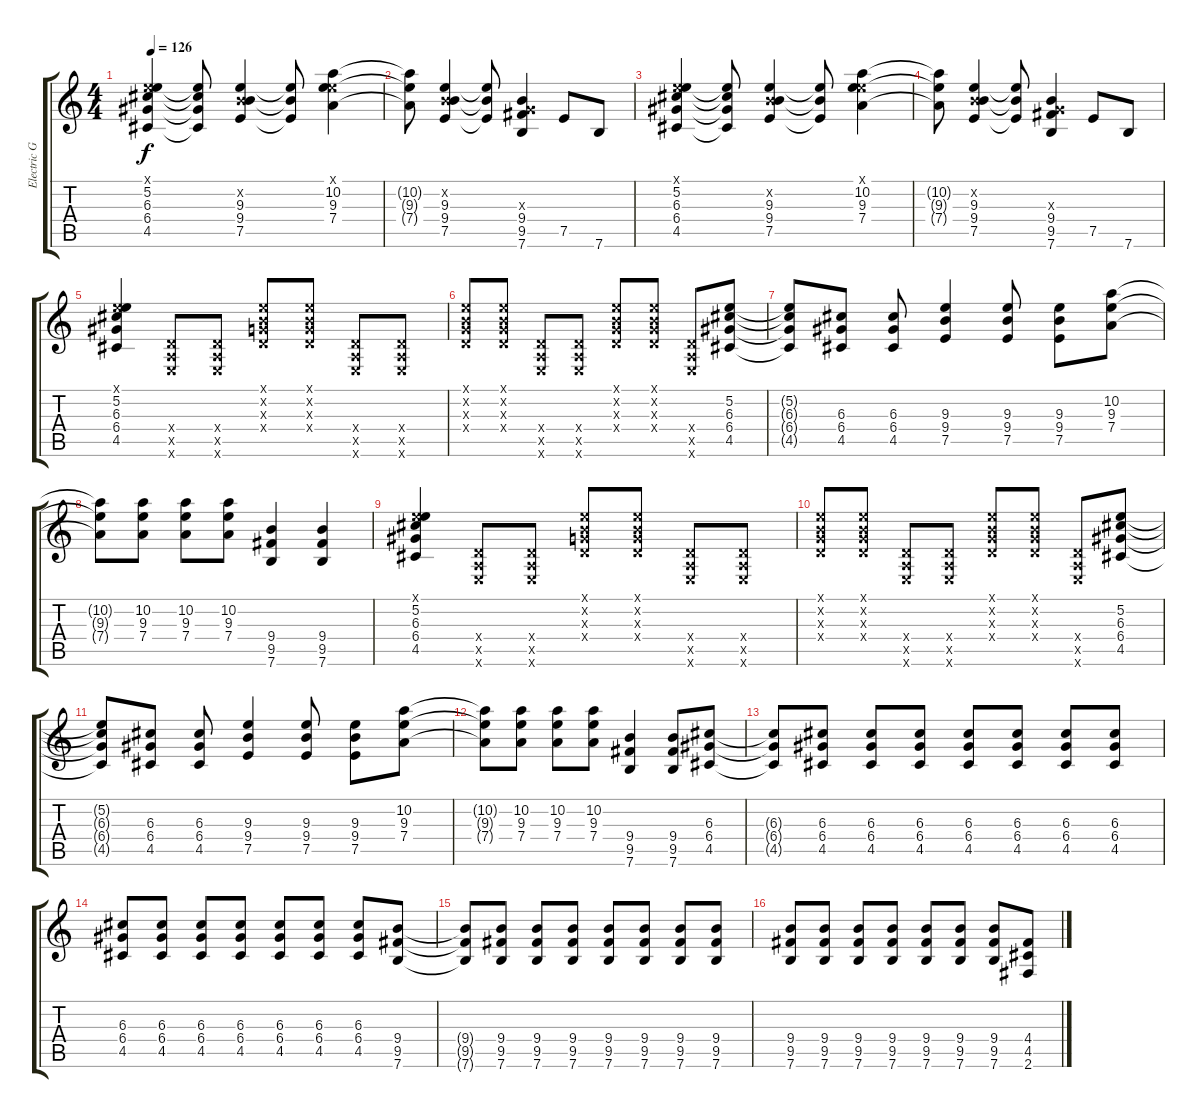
\track ("Electric Guitar" "Electric G") {instrument distortionguitar}
\staff {score tabs}
\tuning (E4 B3 G3 D3 A2 E2) {hide}
\ts (4 4)
\tempo 126
\clef g2
\ks c
(0.1{x} 5.2 6.3 6.4 4.5).4{dy f instrument distortionguitar} (5.2{t} 6.3{t} 6.4{t} 4.5{t}).8 (0.2{x} 9.3 9.4 7.5).4 (9.3{t} 9.4{t} 7.5{t}).8 (0.1{x} 10.2 9.3 7.4).4 |
(10.2{t} 9.3{t} 7.4{t}).8 (0.2{x} 9.3 9.4 7.5).4 (9.3{t} 9.4{t} 7.5{t}).8 (0.3{x} 9.4 9.5 7.6).4 7.5.8 7.6.8 |
(0.1{x} 5.2 6.3 6.4 4.5).4 (5.2{t} 6.3{t} 6.4{t} 4.5{t}).8 (0.2{x} 9.3 9.4 7.5).4 (9.3{t} 9.4{t} 7.5{t}).8 (0.1{x} 10.2 9.3 7.4).4 |
(10.2{t} 9.3{t} 7.4{t}).8 (0.2{x} 9.3 9.4 7.5).4 (9.3{t} 9.4{t} 7.5{t}).8 (0.3{x} 9.4 9.5 7.6).4 7.5.8 7.6.8 |
(0.1{x} 5.2 6.3 6.4 4.5).4 (0.4{x} 0.5{x} 0.6{x}).8 (0.4{x} 0.5{x} 0.6{x}).8 (0.1{x} 0.2{x} 0.3{x} 0.4{x}).8 (0.1{x} 0.2{x} 0.3{x} 0.4{x}).8 (0.4{x} 0.5{x} 0.6{x}).8 (0.4{x} 0.5{x} 0.6{x}).8 |
(0.1{x} 0.2{x} 0.3{x} 0.4{x}).8 (0.1{x} 0.2{x} 0.3{x} 0.4{x}).8 (0.4{x} 0.5{x} 0.6{x}).8 (0.4{x} 0.5{x} 0.6{x}).8 (0.1{x} 0.2{x} 0.3{x} 0.4{x}).8 (0.1{x} 0.2{x} 0.3{x} 0.4{x}).8 (0.4{x} 0.5{x} 0.6{x}).8 (5.2 6.3 6.4 4.5).8 |
(5.2{t} 6.3{t} 6.4{t} 4.5{t}).8 (6.3 6.4 4.5).8 (6.3 6.4 4.5).8 (9.3 9.4 7.5).4 (9.3 9.4 7.5).8 (9.3 9.4 7.5).8 (10.2 9.3 7.4).8 |
(10.2{t} 9.3{t} 7.4{t}).8 (10.2 9.3 7.4).8 (10.2 9.3 7.4).8 (10.2 9.3 7.4).8 (9.4 9.5 7.6).4 (9.4 9.5 7.6).4 |
(0.1{x} 5.2 6.3 6.4 4.5).4 (0.4{x} 0.5{x} 0.6{x}).8 (0.4{x} 0.5{x} 0.6{x}).8 (0.1{x} 0.2{x} 0.3{x} 0.4{x}).8 (0.1{x} 0.2{x} 0.3{x} 0.4{x}).8 (0.4{x} 0.5{x} 0.6{x}).8 (0.4{x} 0.5{x} 0.6{x}).8 |
(0.1{x} 0.2{x} 0.3{x} 0.4{x}).8 (0.1{x} 0.2{x} 0.3{x} 0.4{x}).8 (0.4{x} 0.5{x} 0.6{x}).8 (0.4{x} 0.5{x} 0.6{x}).8 (0.1{x} 0.2{x} 0.3{x} 0.4{x}).8 (0.1{x} 0.2{x} 0.3{x} 0.4{x}).8 (0.4{x} 0.5{x} 0.6{x}).8 (5.2 6.3 6.4 4.5).8 |
(5.2{t} 6.3{t} 6.4{t} 4.5{t}).8 (6.3 6.4 4.5).8 (6.3 6.4 4.5).8 (9.3 9.4 7.5).4 (9.3 9.4 7.5).8 (9.3 9.4 7.5).8 (10.2 9.3 7.4).8 |
(10.2{t} 9.3{t} 7.4{t}).8 (10.2 9.3 7.4).8 (10.2 9.3 7.4).8 (10.2 9.3 7.4).8 (9.4 9.5 7.6).4 (9.4 9.5 7.6).8 (6.3 6.4 4.5).8 |
(6.3{t} 6.4{t} 4.5{t}).8 (6.3 6.4 4.5).8 (6.3 6.4 4.5).8 (6.3 6.4 4.5).8 (6.3 6.4 4.5).8 (6.3 6.4 4.5).8 (6.3 6.4 4.5).8 (6.3 6.4 4.5).8 |
(6.3 6.4 4.5).8 (6.3 6.4 4.5).8 (6.3 6.4 4.5).8 (6.3 6.4 4.5).8 (6.3 6.4 4.5).8 (6.3 6.4 4.5).8 (6.3 6.4 4.5).8 (9.4 9.5 7.6).8 |
(9.4{t} 9.5{t} 7.6{t}).8 (9.4 9.5 7.6).8 (9.4 9.5 7.6).8 (9.4 9.5 7.6).8 (9.4 9.5 7.6).8 (9.4 9.5 7.6).8 (9.4 9.5 7.6).8 (9.4 9.5 7.6).8 |
(9.4 9.5 7.6).8 (9.4 9.5 7.6).8 (9.4 9.5 7.6).8 (9.4 9.5 7.6).8 (9.4 9.5 7.6).8 (9.4 9.5 7.6).8 (9.4 9.5 7.6).8 (4.4 4.5 2.6).8
